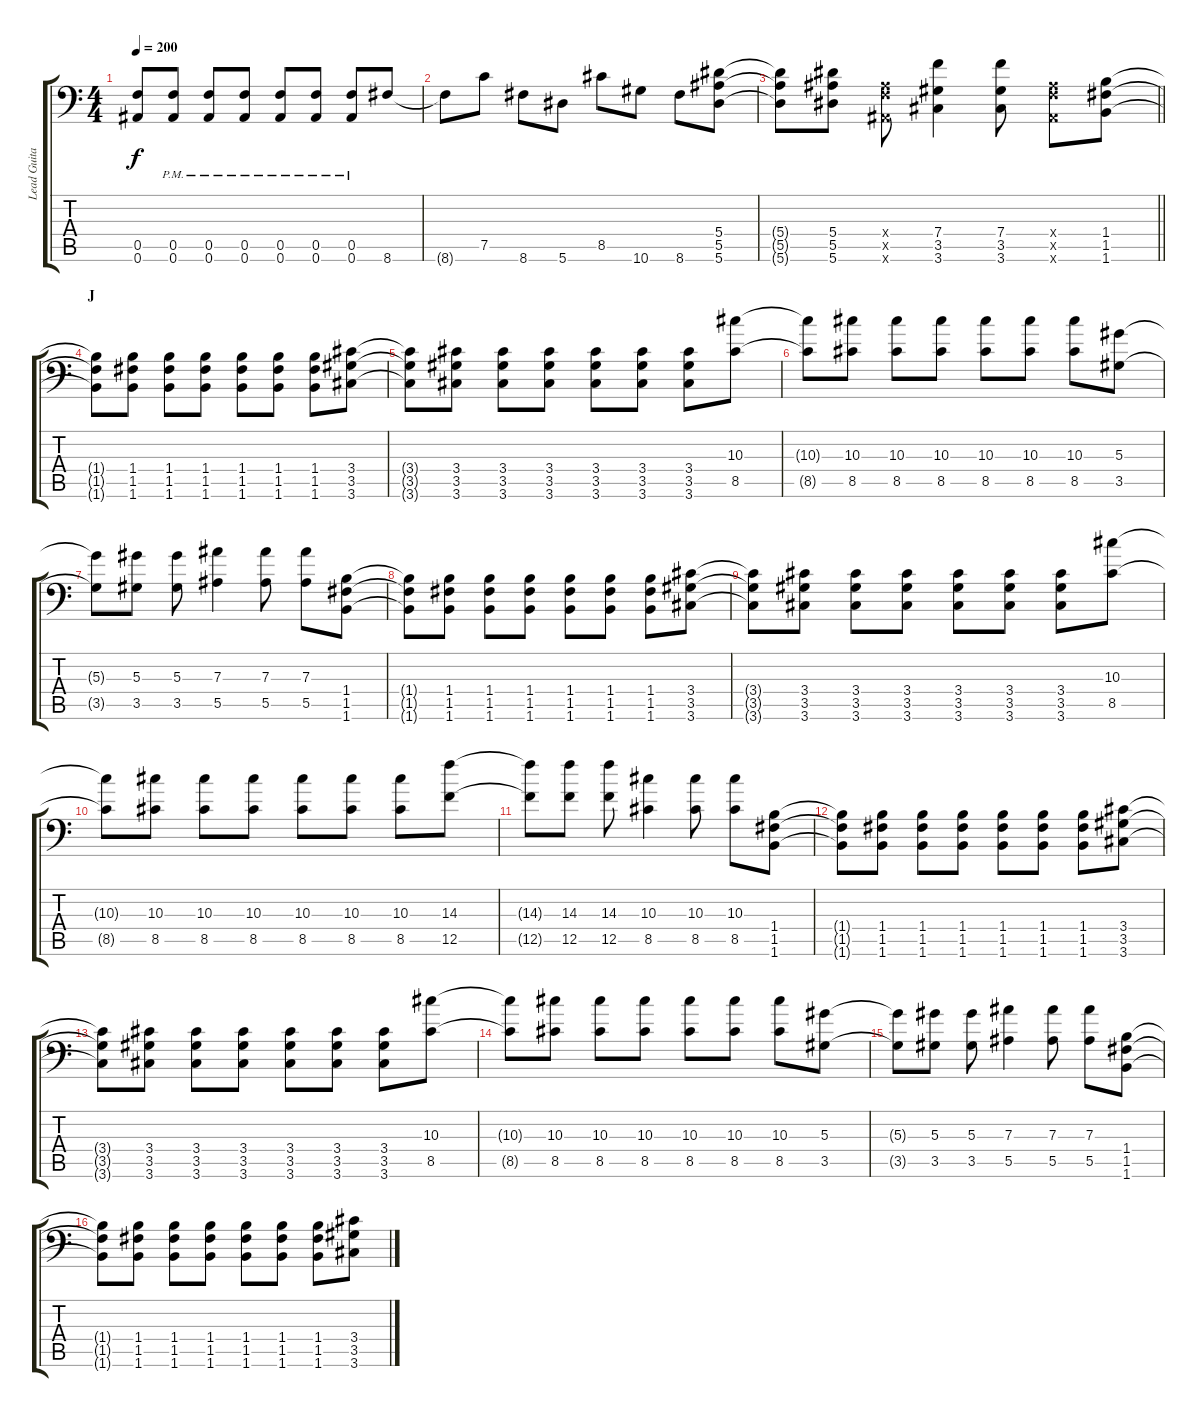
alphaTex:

\track ("Lead Guitar: Michael Bujaki" "Lead Guita") {instrument overdrivenguitar}
\staff {score tabs}
\tuning (C4 G3 Eb3 Bb2 F2 Bb1) {hide}
\ts (4 4)
\tempo 200
\clef f4
\ks c
(0.5 0.6).8{dy f} (0.5{pm} 0.6{pm}).8 (0.5{pm} 0.6{pm}).8 (0.5{pm} 0.6{pm}).8 (0.5{pm} 0.6{pm}).8 (0.5{pm} 0.6{pm}).8 (0.5{pm} 0.6{pm}).8 8.6.8 |
8.6{t}.8 7.5.8 8.6.8 5.6.8 8.5.8 10.6.8 8.6.8 (5.4 5.5 5.6).8 |
\barLineRight lightlight
(5.4{t} 5.5{t} 5.6{t}).8 (5.4 5.5 5.6).8 (0.4{x} 0.5{x} 0.6{x}).8 (7.4 3.5 3.6).4 (7.4 3.5 3.6).8 (0.4{x} 0.5{x} 0.6{x}).8 (1.4 1.5 1.6).8 |
\section ("" "J")
(1.4{t} 1.5{t} 1.6{t}).8 (1.4 1.5 1.6).8 (1.4 1.5 1.6).8 (1.4 1.5 1.6).8 (1.4 1.5 1.6).8 (1.4 1.5 1.6).8 (1.4 1.5 1.6).8 (3.4 3.5 3.6).8 |
(3.4{t} 3.5{t} 3.6{t}).8 (3.4 3.5 3.6).8 (3.4 3.5 3.6).8 (3.4 3.5 3.6).8 (3.4 3.5 3.6).8 (3.4 3.5 3.6).8 (3.4 3.5 3.6).8 (10.3 8.5).8 |
(10.3{t} 8.5{t}).8 (10.3 8.5).8 (10.3 8.5).8 (10.3 8.5).8 (10.3 8.5).8 (10.3 8.5).8 (10.3 8.5).8 (5.3 3.5).8 |
(5.3{t} 3.5{t}).8 (5.3 3.5).8 (5.3 3.5).8 (7.3 5.5).4 (7.3 5.5).8 (7.3 5.5).8 (1.4 1.5 1.6).8 |
(1.4{t} 1.5{t} 1.6{t}).8 (1.4 1.5 1.6).8 (1.4 1.5 1.6).8 (1.4 1.5 1.6).8 (1.4 1.5 1.6).8 (1.4 1.5 1.6).8 (1.4 1.5 1.6).8 (3.4 3.5 3.6).8 |
(3.4{t} 3.5{t} 3.6{t}).8 (3.4 3.5 3.6).8 (3.4 3.5 3.6).8 (3.4 3.5 3.6).8 (3.4 3.5 3.6).8 (3.4 3.5 3.6).8 (3.4 3.5 3.6).8 (10.3 8.5).8 |
(10.3{t} 8.5{t}).8 (10.3 8.5).8 (10.3 8.5).8 (10.3 8.5).8 (10.3 8.5).8 (10.3 8.5).8 (10.3 8.5).8 (14.3 12.5).8 |
(14.3{t} 12.5{t}).8 (14.3 12.5).8 (14.3 12.5).8 (10.3 8.5).4 (10.3 8.5).8 (10.3 8.5).8 (1.4 1.5 1.6).8 |
(1.4{t} 1.5{t} 1.6{t}).8 (1.4 1.5 1.6).8 (1.4 1.5 1.6).8 (1.4 1.5 1.6).8 (1.4 1.5 1.6).8 (1.4 1.5 1.6).8 (1.4 1.5 1.6).8 (3.4 3.5 3.6).8 |
(3.4{t} 3.5{t} 3.6{t}).8 (3.4 3.5 3.6).8 (3.4 3.5 3.6).8 (3.4 3.5 3.6).8 (3.4 3.5 3.6).8 (3.4 3.5 3.6).8 (3.4 3.5 3.6).8 (10.3 8.5).8 |
(10.3{t} 8.5{t}).8 (10.3 8.5).8 (10.3 8.5).8 (10.3 8.5).8 (10.3 8.5).8 (10.3 8.5).8 (10.3 8.5).8 (5.3 3.5).8 |
(5.3{t} 3.5{t}).8 (5.3 3.5).8 (5.3 3.5).8 (7.3 5.5).4 (7.3 5.5).8 (7.3 5.5).8 (1.4 1.5 1.6).8 |
(1.4{t} 1.5{t} 1.6{t}).8 (1.4 1.5 1.6).8 (1.4 1.5 1.6).8 (1.4 1.5 1.6).8 (1.4 1.5 1.6).8 (1.4 1.5 1.6).8 (1.4 1.5 1.6).8 (3.4 3.5 3.6).8
